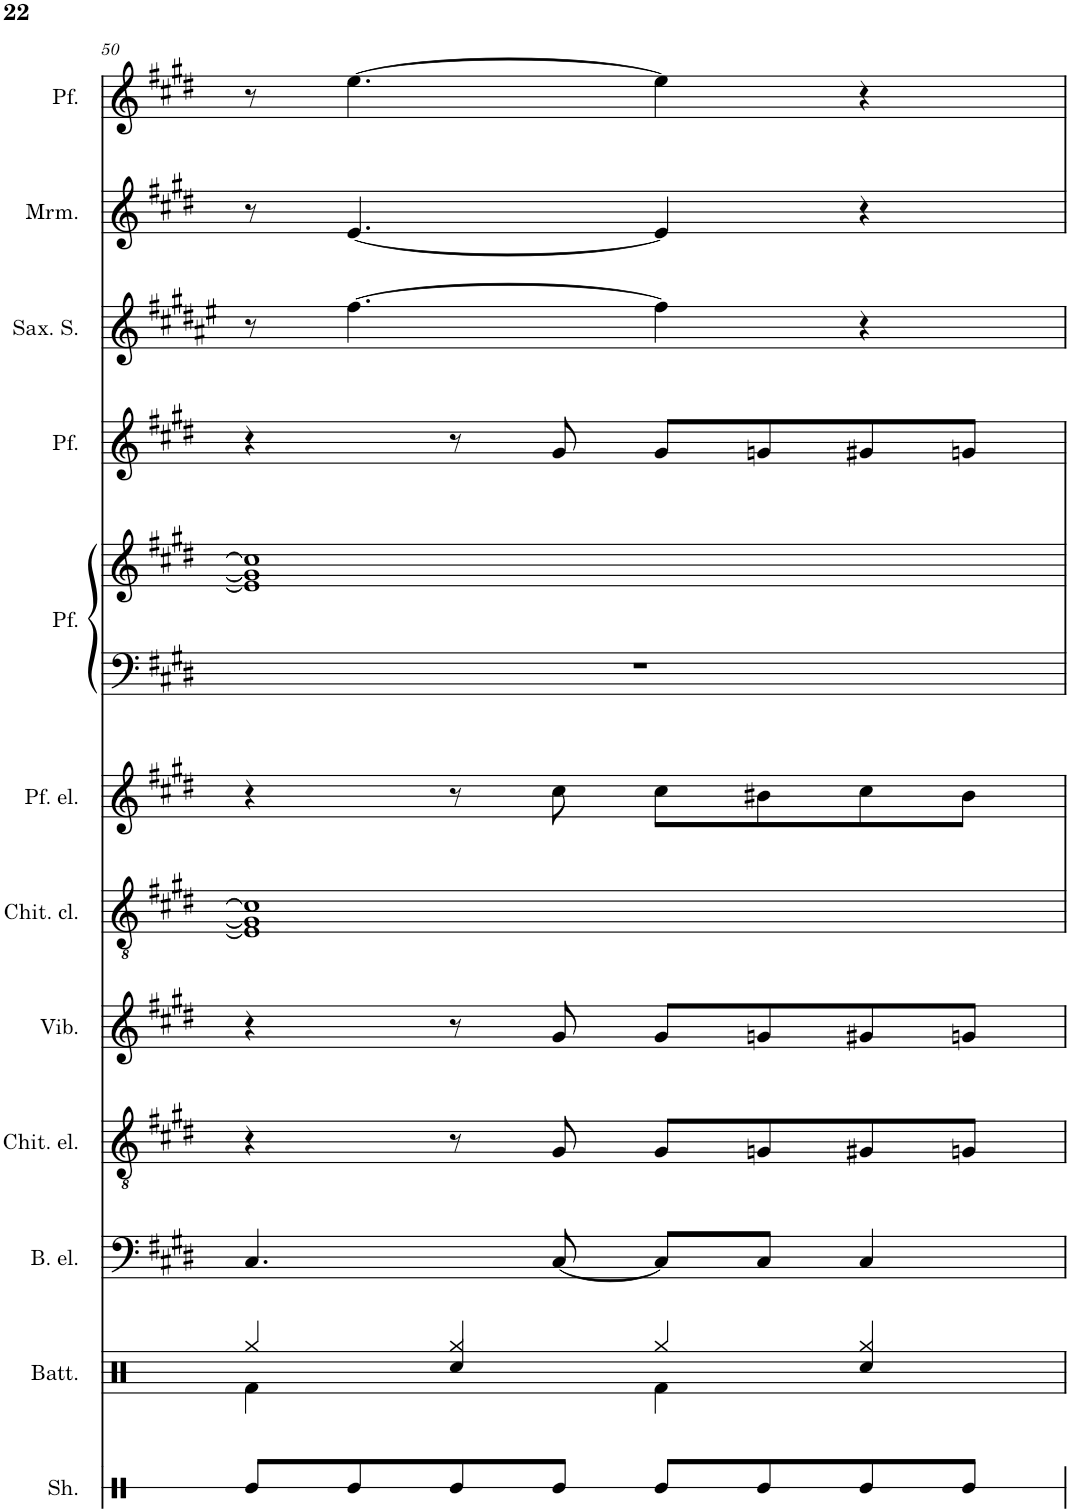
**kern	**kern	**kern	**kern	**kern	**kern	**kern	**kern	**kern	**kern	**kern	**kern	**kern
*part12	*part11	*part10	*part9	*part8	*part7	*part6	*part5	*part5	*part4	*part3	*part2	*part1
*staff13	*staff12	*staff11	*staff10	*staff9	*staff8	*staff7	*staff6	*staff5	*staff4	*staff3	*staff2	*staff1
*I"Shaker	*I"Batteria	*I"Basso elettrico	*I"Chitarra elettrica	*I"Vibrafono	*I"Chitarra acustica	*I"Piano elettrico	*I"Piano	*	*I"Piano	*I"Saxophone Soprano	*I"Marimba	*I"Piano
*I'Sh.	*I'Batt.	*I'B. el.	*I'Chit. el.	*I'Vib.	*	*	*	*	*	*I'Sax. S.	*I'Mrm.	*
!!LO:PB:g=z
*clefX	*clefX	*clefF4	*clefGv2	*clefG2	*clefGv2	*clefG2	*clefF4	*clefG2	*clefG2	*clefG2	*clefG2	*clefG2
*	*	*Trd7c12	*	*	*	*	*	*	*	*Trd1c2	*	*Trd1c2
*k[]	*k[]	*k[f#c#g#d#]	*k[f#c#g#d#]	*k[f#c#g#d#]	*k[f#c#g#d#]	*k[f#c#g#d#]	*k[f#c#g#d#]	*k[f#c#g#d#]	*k[f#c#g#d#]	*k[f#c#g#d#a#e#]	*k[f#c#g#d#]	*k[f#c#g#d#]
*M4/4	*M4/4	*M4/4	*M4/4	*M4/4	*M4/4	*M4/4	*M4/4	*M4/4	*M4/4	*M4/4	*M4/4	*M4/4
=50	=50	=50	=50	=50	=50	=50	=50	=50	=50	=50	=50	=50
*	*^	*	*	*	*	*	*	*	*	*	*	*
8Re/L	4Rgg/	4Rf\	4.C#/	4r	4r	1E] 1G#] 1c#]	4r	1r	1e] 1g#] 1cc#]	4r	8r	8r	8r
8Re/	.	.	.	.	.	.	.	.	.	.	[4.ff#\	[4.e/	[4.ee\
8Re/	4Rgg/	4Rcc/	.	8r	8r	.	8r	.	.	8r	.	.	.
8Re/J	.	.	[8C#/	8G#/	8g#/	.	8cc#\	.	.	8g#/	.	.	.
8Re/L	4Rgg/	4Rf\	8C#/L]	8G#/L	8g#/L	.	8cc#\L	.	.	8g#/L	4ff#\]	4e/]	4ee\]
8Re/	.	.	8C#/J	8Gn/	8gn/	.	8b#X\	.	.	8gn/	.	.	.
8Re/	4Rgg/	4Rcc/	4C#/	8G#X/	8g#X/	.	8cc#\	.	.	8g#X/	4r	4r	4r
8Re/J	.	.	.	8Gn/J	8gn/J	.	8b#\J	.	.	8gn/J	.	.	.
*	*v	*v	*	*	*	*	*	*	*	*	*	*	*
=	=	=	=	=	=	=	=	=	=	=	=	=
*-	*-	*-	*-	*-	*-	*-	*-	*-	*-	*-	*-	*-
